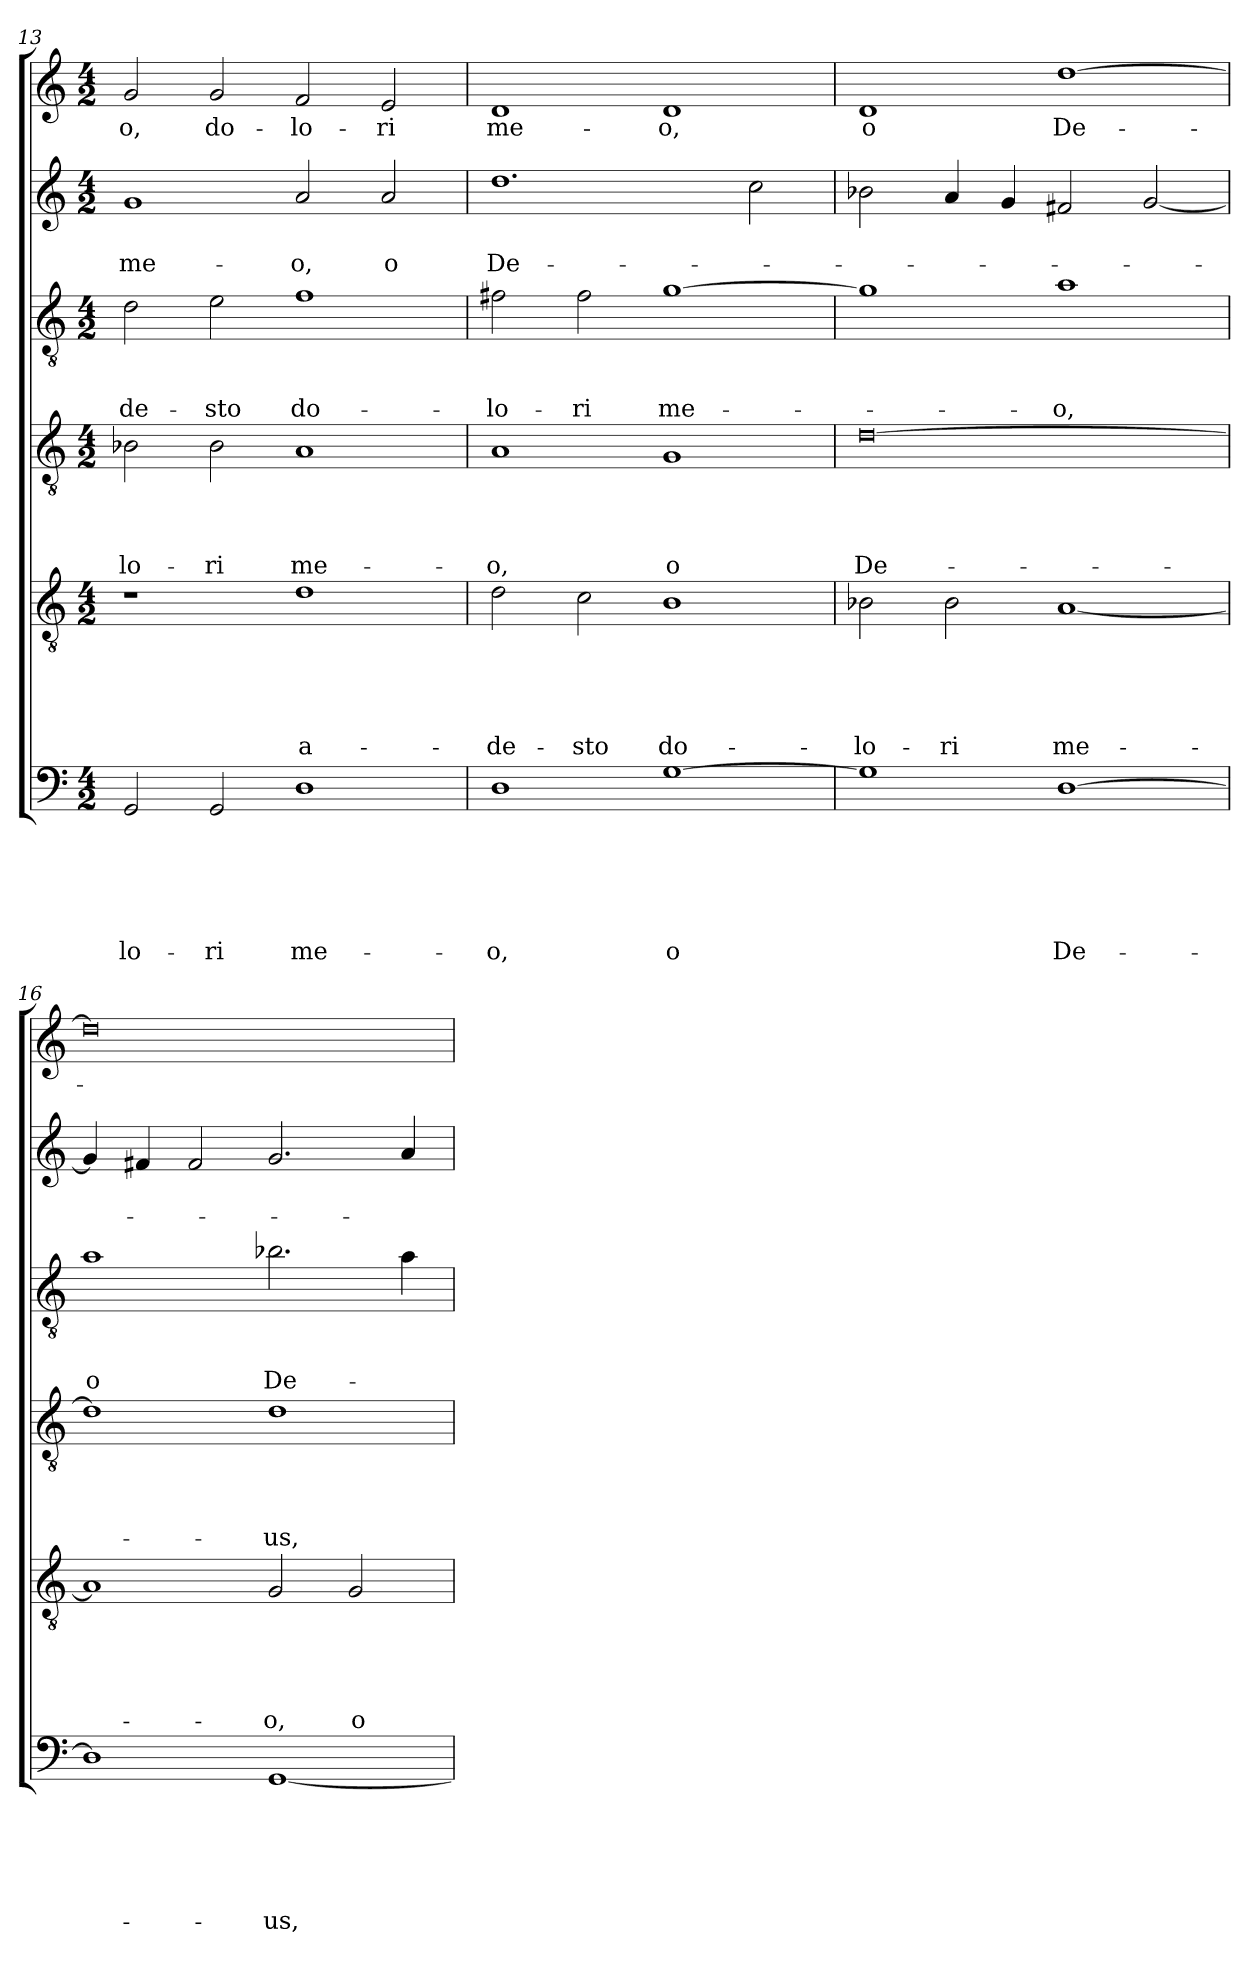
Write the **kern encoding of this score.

**kern	**text	**text	**text	**text	**text	**text	**kern	**text	**text	**text	**text	**text	**kern	**text	**text	**text	**text	**kern	**text	**text	**text	**kern	**text	**text	**kern	**text
*part6	*part6	*part6	*part6	*part6	*part6	*part6	*part5	*part5	*part5	*part5	*part5	*part5	*part4	*part4	*part4	*part4	*part4	*part3	*part3	*part3	*part3	*part2	*part2	*part2	*part1	*part1
*staff6	*staff6	*staff6	*staff6	*staff6	*staff6	*staff6	*staff5	*staff5	*staff5	*staff5	*staff5	*staff5	*staff4	*staff4	*staff4	*staff4	*staff4	*staff3	*staff3	*staff3	*staff3	*staff2	*staff2	*staff2	*staff1	*staff1
*clefF4	*	*	*	*	*	*	*clefGv2	*	*	*	*	*	*clefGv2	*	*	*	*	*clefGv2	*	*	*	*clefG2	*	*	*clefG2	*
*k[]	*	*	*	*	*	*	*k[]	*	*	*	*	*	*k[]	*	*	*	*	*k[]	*	*	*	*k[]	*	*	*k[]	*
*C:	*	*	*	*	*	*	*C:	*	*	*	*	*	*C:	*	*	*	*	*C:	*	*	*	*C:	*	*	*C:	*
*M4/2	*	*	*	*	*	*	*M4/2	*	*	*	*	*	*M4/2	*	*	*	*	*M4/2	*	*	*	*M4/2	*	*	*M4/2	*
=13	=13	=13	=13	=13	=13	=13	=13	=13	=13	=13	=13	=13	=13	=13	=13	=13	=13	=13	=13	=13	=13	=13	=13	=13	=13	=13
!	!	!	!	!	!	!LO:LY:b	!	!	!	!	!	!	!	!	!	!	!LO:LY:b	!	!	!	!LO:LY:b	!	!	!LO:LY:b	!	!LO:LY:b
2GG/	.	.	.	.	.	-lo-	1r	.	.	.	.	.	2B-X\	.	.	.	-lo-	2d\	.	.	-de-	1g	.	me-	2g/	-o,
!	!	!	!	!	!	!LO:LY:b	!	!	!	!	!	!	!	!	!	!	!LO:LY:b	!	!	!	!LO:LY:b	!	!	!	!	!LO:LY:b
2GG/	.	.	.	.	.	-ri	.	.	.	.	.	.	2B-\	.	.	.	-ri	2e\	.	.	-sto	.	.	.	2g/	do-
!	!	!	!	!	!	!LO:LY:b	!	!	!	!	!	!LO:LY:b	!	!	!	!	!LO:LY:b	!	!	!	!LO:LY:b	!	!	!LO:LY:b	!	!LO:LY:b
1D	.	.	.	.	.	me-	1d	.	.	.	.	a-	1A	.	.	.	me-	1f	.	.	do-	2a/	.	-o,	2f/	-lo-
!	!	!	!	!	!	!	!	!	!	!	!	!	!	!	!	!	!	!	!	!	!	!	!	!LO:LY:b	!	!LO:LY:b
.	.	.	.	.	.	.	.	.	.	.	.	.	.	.	.	.	.	.	.	.	.	2a/	.	o	2e/	-ri
!!LO:LB:g=z
=14	=14	=14	=14	=14	=14	=14	=14	=14	=14	=14	=14	=14	=14	=14	=14	=14	=14	=14	=14	=14	=14	=14	=14	=14	=14	=14
!	!	!	!	!	!	!LO:LY:b	!	!	!	!	!	!LO:LY:b	!	!	!	!	!LO:LY:b	!	!	!	!LO:LY:b	!	!	!LO:LY:b	!	!LO:LY:b
1D	.	.	.	.	.	-o,	2d\	.	.	.	.	-de-	1A	.	.	.	-o,	2f#X\	.	.	-lo-	1.dd	.	De-	1d	me-
!	!	!	!	!	!	!	!	!	!	!	!	!LO:LY:b	!	!	!	!	!	!	!	!	!LO:LY:b	!	!	!	!	!
.	.	.	.	.	.	.	2c\	.	.	.	.	-sto	.	.	.	.	.	2f#\	.	.	-ri	.	.	.	.	.
!	!	!	!	!	!	!LO:LY:b	!	!	!	!	!	!LO:LY:b	!	!	!	!	!LO:LY:b	!	!	!	!LO:LY:b	!	!	!	!	!LO:LY:b
[1G	.	.	.	.	.	o	1B	.	.	.	.	do-	1G	.	.	.	o	[1g	.	.	me-	.	.	.	1d	-o,
.	.	.	.	.	.	.	.	.	.	.	.	.	.	.	.	.	.	.	.	.	.	2cc\	.	.	.	.
=15	=15	=15	=15	=15	=15	=15	=15	=15	=15	=15	=15	=15	=15	=15	=15	=15	=15	=15	=15	=15	=15	=15	=15	=15	=15	=15
!	!	!	!	!	!	!	!	!	!	!	!	!LO:LY:b	!	!	!	!	!LO:LY:b	!	!	!	!	!	!	!	!	!LO:LY:b
1G]	.	.	.	.	.	.	2B-X\	.	.	.	.	-lo-	[0d	.	.	.	De-	1g]	.	.	.	2b-X\	.	.	1d	o
!	!	!	!	!	!	!	!	!	!	!	!	!LO:LY:b	!	!	!	!	!	!	!	!	!	!	!	!	!	!
.	.	.	.	.	.	.	2B-\	.	.	.	.	-ri	.	.	.	.	.	.	.	.	.	4a/	.	.	.	.
.	.	.	.	.	.	.	.	.	.	.	.	.	.	.	.	.	.	.	.	.	.	4g/	.	.	.	.
!	!	!	!	!	!	!LO:LY:b	!	!	!	!	!	!LO:LY:b	!	!	!	!	!	!	!	!	!LO:LY:b	!	!	!	!	!LO:LY:b
[1D	.	.	.	.	.	De-	[1A	.	.	.	.	me-	.	.	.	.	.	1a	.	.	-o,	2f#X/	.	.	[1dd	De-
.	.	.	.	.	.	.	.	.	.	.	.	.	.	.	.	.	.	.	.	.	.	[2g/	.	.	.	.
=16	=16	=16	=16	=16	=16	=16	=16	=16	=16	=16	=16	=16	=16	=16	=16	=16	=16	=16	=16	=16	=16	=16	=16	=16	=16	=16
!	!	!	!	!	!	!	!	!	!	!	!	!	!	!	!	!	!	!	!	!	!LO:LY:b	!	!	!	!	!
1D]	.	.	.	.	.	.	1A]	.	.	.	.	.	1d]	.	.	.	.	1a	.	.	o	4g/]	.	.	0dd]	.
.	.	.	.	.	.	.	.	.	.	.	.	.	.	.	.	.	.	.	.	.	.	4f#X/	.	.	.	.
.	.	.	.	.	.	.	.	.	.	.	.	.	.	.	.	.	.	.	.	.	.	2f#/	.	.	.	.
!	!	!	!	!	!	!LO:LY:b	!	!	!	!	!	!LO:LY:b	!	!	!	!	!LO:LY:b	!	!	!	!LO:LY:b	!	!	!	!	!
[1GG	.	.	.	.	.	-us,	2G/	.	.	.	.	-o,	1d	.	.	.	-us,	2.b-X\	.	.	De-	2.g/	.	.	.	.
!	!	!	!	!	!	!	!	!	!	!	!	!LO:LY:b	!	!	!	!	!	!	!	!	!	!	!	!	!	!
.	.	.	.	.	.	.	2G/	.	.	.	.	o	.	.	.	.	.	.	.	.	.	.	.	.	.	.
.	.	.	.	.	.	.	.	.	.	.	.	.	.	.	.	.	.	4a\	.	.	.	4a/	.	.	.	.
=	=	=	=	=	=	=	=	=	=	=	=	=	=	=	=	=	=	=	=	=	=	=	=	=	=	=
*-	*-	*-	*-	*-	*-	*-	*-	*-	*-	*-	*-	*-	*-	*-	*-	*-	*-	*-	*-	*-	*-	*-	*-	*-	*-	*-
